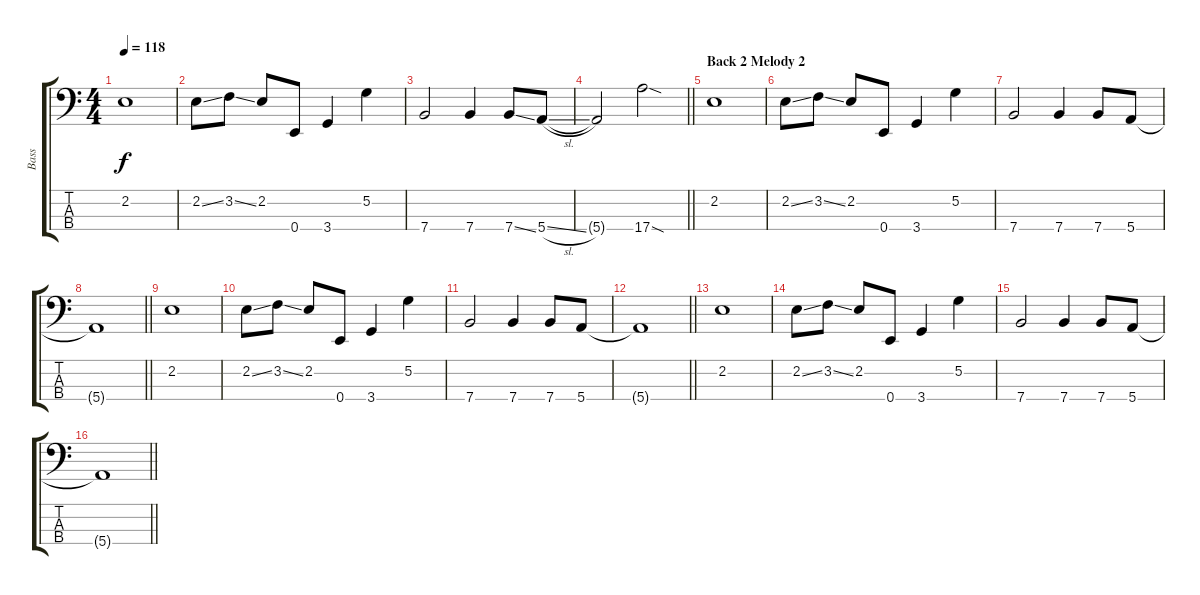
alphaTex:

\track ("Bass" "Bass") {instrument electricbassfinger}
\staff {score tabs}
\tuning (G2 D2 A1 E1) {hide}
\ts (4 4)
\tempo 118
\clef f4
\ks c
2.2.1{dy f} |
2.2{ss}.8 3.2{ss}.8 2.2.8 0.4.8 3.4.4 5.2.4 |
7.4.2 7.4.4 7.4{ss}.8 5.4{sl}.8 |
\barLineRight lightlight
5.4{t}.2 17.4{sod}.2 |
\section ("" "Back 2 Melody 2")
2.2.1 |
2.2{ss}.8 3.2{ss}.8 2.2.8 0.4.8 3.4.4 5.2.4 |
7.4.2 7.4.4 7.4.8 5.4.8 |
\barLineRight lightlight
5.4{t}.1 |
2.2.1 |
2.2{ss}.8 3.2{ss}.8 2.2.8 0.4.8 3.4.4 5.2.4 |
7.4.2 7.4.4 7.4.8 5.4.8 |
\barLineRight lightlight
5.4{t}.1 |
2.2.1 |
2.2{ss}.8 3.2{ss}.8 2.2.8 0.4.8 3.4.4 5.2.4 |
7.4.2 7.4.4 7.4.8 5.4.8 |
\barLineRight lightlight
5.4{t}.1
